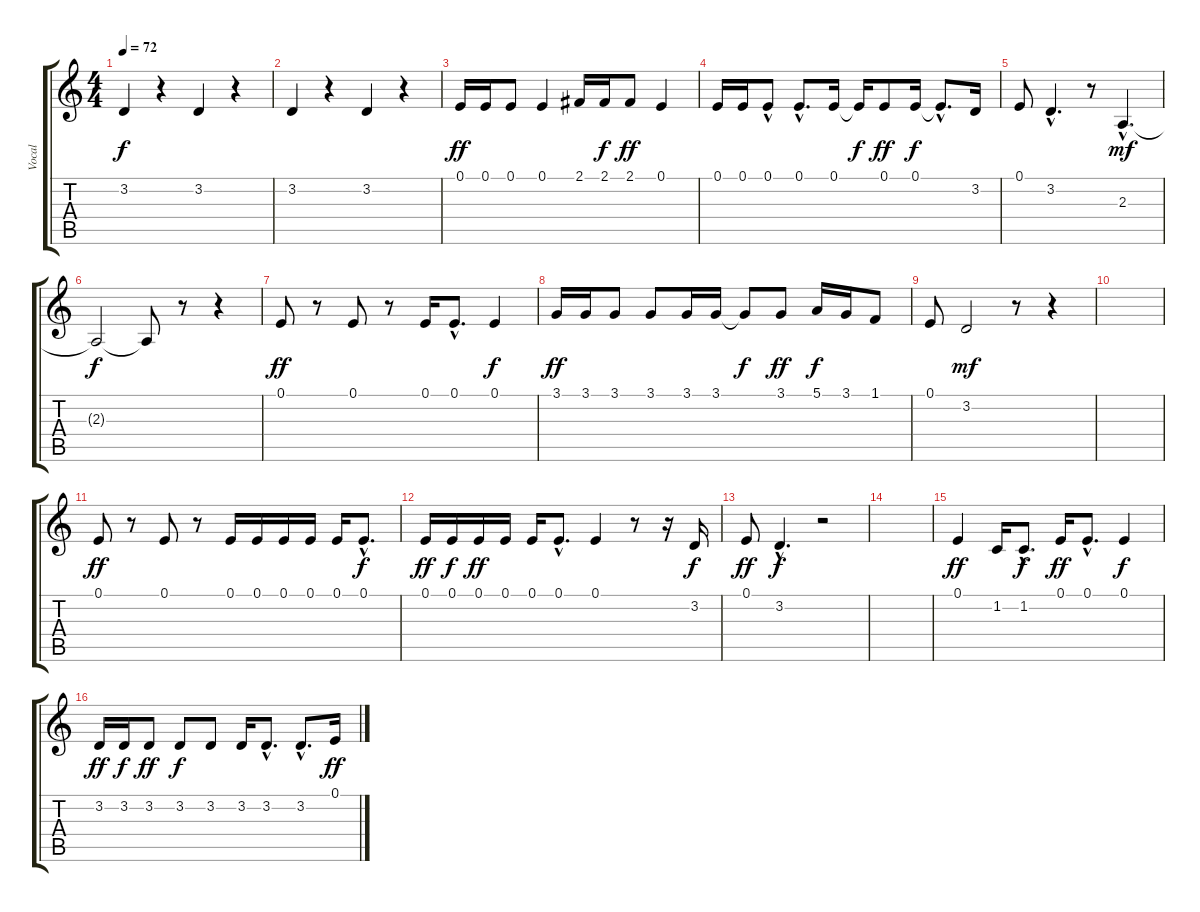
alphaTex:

\track ("Vocal" "Vocal") {instrument synthvoice}
\staff {score tabs}
\tuning (E4 B3 G3 D3 A2 E2) {hide}
\ts (4 4)
\tempo 72
\clef g2
\ks c
3.2.4{dy f} r.4 3.2.4 r.4 |
3.2.4 r.4 3.2.4 r.4 |
0.1.16{dy ff} 0.1.16 0.1.8 0.1.4 2.1.16 2.1.16{dy f} 2.1.8{dy ff} 0.1.4 |
0.1.16 0.1.16 0.1{hac}.8 0.1{hac}.8{d} 0.1.16 0.1{t}.16{dy f} 0.1.8{dy ff} 0.1.16{dy f} 0.1{hac t}.8{d} 3.2.16 |
0.1.8 3.2{hac}.4{d} r.8 2.3{hac}.4{d dy mf} |
2.3{t}.2{dy f} 2.3{t}.8 r.8 r.4 |
0.1.8{dy ff volume 16} r.8 0.1.8 r.8 0.1.16 0.1{hac}.8{d} 0.1.4{dy f} |
3.1.16{dy ff} 3.1.16 3.1.8 3.1.8 3.1.16 3.1.16 3.1{t}.8{dy f} 3.1.8{dy ff} 5.1.16{dy f} 3.1.16 1.1.8 |
0.1.8 3.2.2{dy mf} r.8 r.4 |
|
0.1.8{dy ff} r.8 0.1.8 r.8 0.1.16 0.1.16 0.1.16 0.1.16 0.1.16 0.1{hac}.8{d dy f} |
0.1.16{dy ff} 0.1.16{dy f} 0.1.16{dy ff} 0.1.16 0.1.16 0.1{hac}.8{d} 0.1.4 r.8 r.16 3.2.16{dy f} |
0.1.8{dy ff} 3.2{hac}.4{d dy f} r.2 |
|
0.1.4{dy ff} 1.2.16 1.2{hac}.8{d dy f} 0.1.16{dy ff} 0.1{hac}.8{d} 0.1.4{dy f} |
3.2.16{dy ff} 3.2.16{dy f} 3.2.8{dy ff} 3.2.8{dy f} 3.2.8 3.2.16 3.2{hac}.8{d} 3.2{hac}.8{d} 0.1.16{dy ff}
